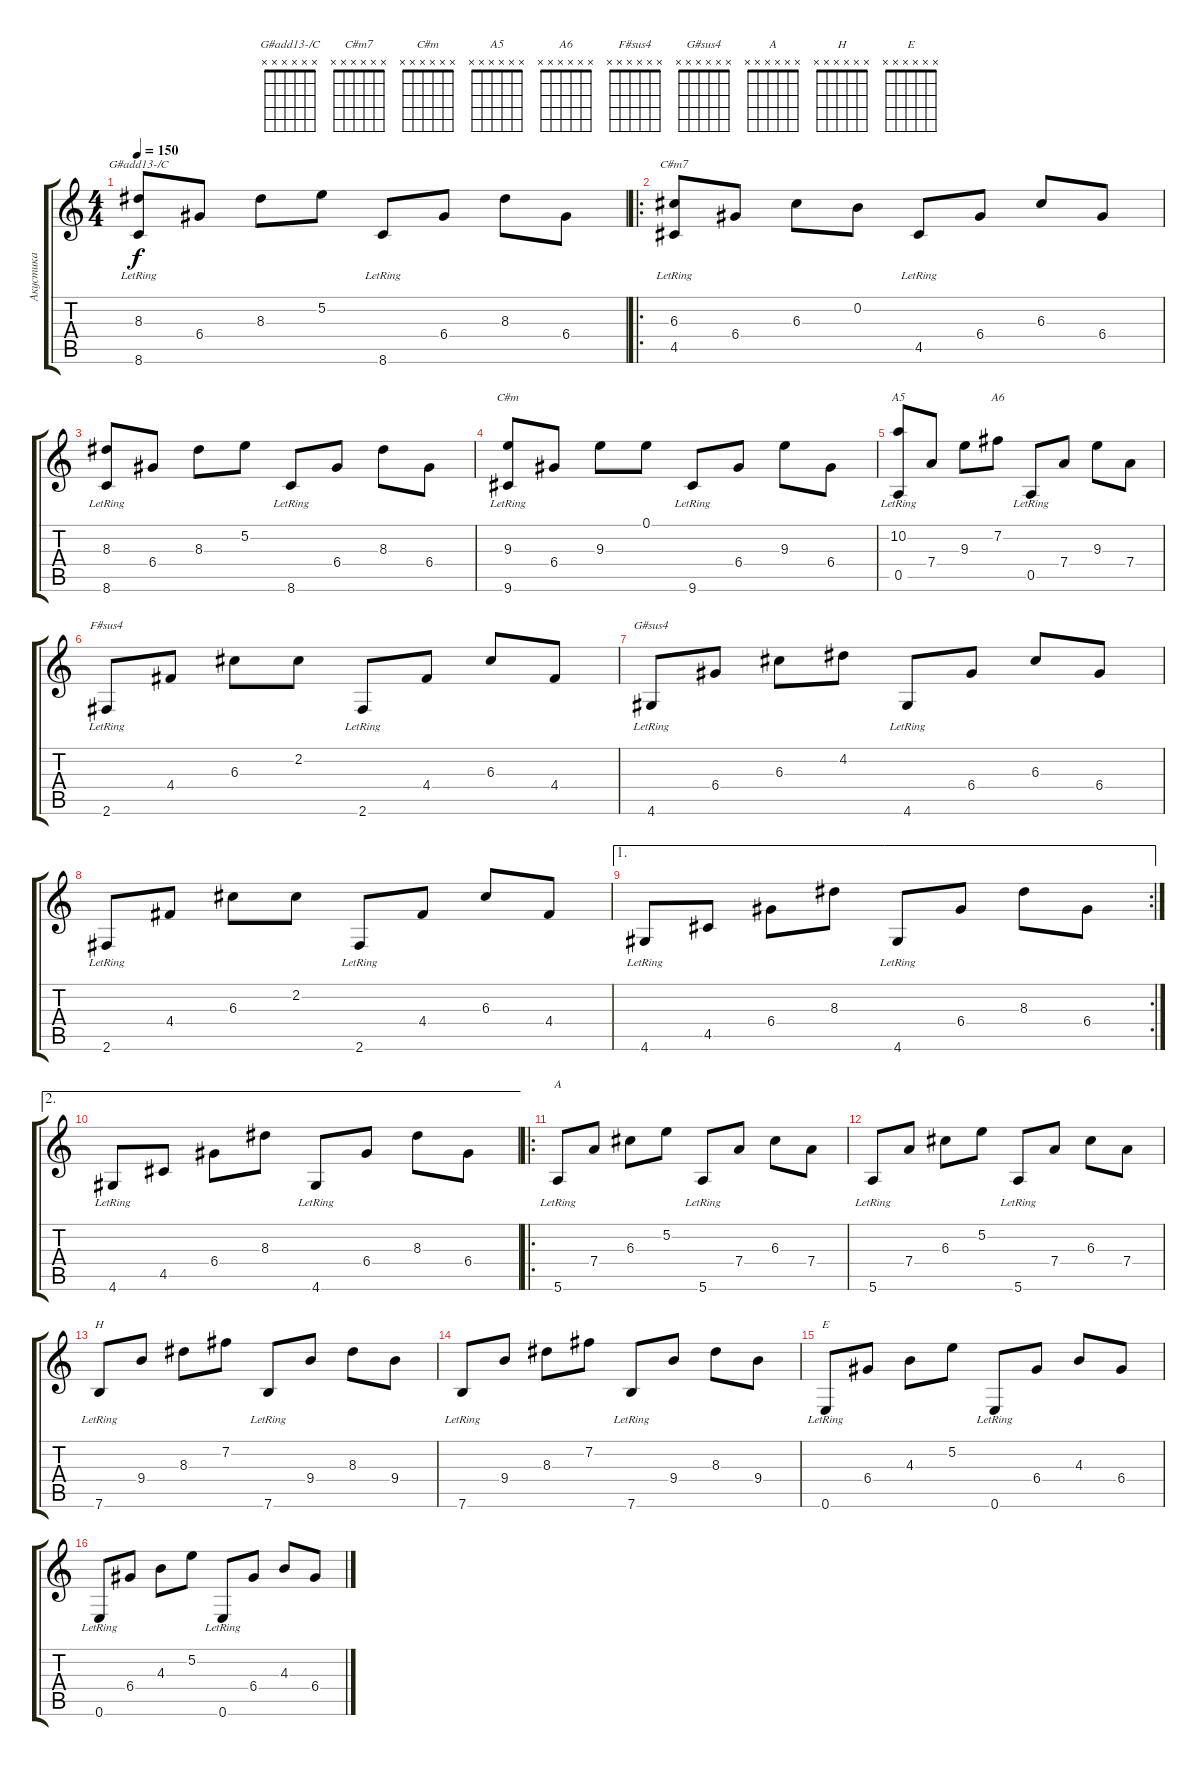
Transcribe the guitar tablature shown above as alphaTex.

\track ("Акустика" "Акустика") {instrument acousticguitarsteel}
\staff {score tabs}
\tuning (E4 B3 G3 D3 A2 E2) {hide}
\chord ("G#add13-/C" x x x x x x)
\chord ("C#m7" x x x x x x)
\chord ("C#m" x x x x x x)
\chord ("A5" x x x x x x)
\chord ("A6" x x x x x x)
\chord ("F#sus4" x x x x x x)
\chord ("G#sus4" x x x x x x)
\chord ("A" x x x x x x)
\chord ("H" x x x x x x)
\chord ("E" x x x x x x)
\ts (4 4)
\tempo 150
\clef g2
\ks c
(8.3 8.6{lr}).8{ch "G#add13-/C" dy f} 6.4.8 8.3.8 5.2.8 8.6{lr}.8 6.4.8 8.3.8 6.4.8 |
\ro
(6.3 4.5{lr}).8{ch "C#m7"} 6.4.8 6.3.8 0.2.8 4.5{lr}.8 6.4.8 6.3.8 6.4.8 |
(8.3 8.6{lr}).8 6.4.8 8.3.8 5.2.8 8.6{lr}.8 6.4.8 8.3.8 6.4.8 |
(9.3 9.6{lr}).8{ch "C#m"} 6.4.8 9.3.8 0.1.8 9.6{lr}.8 6.4.8 9.3.8 6.4.8 |
(10.2 0.5{lr}).8{ch "A5"} 7.4.8 9.3.8 7.2.8{ch "A6"} 0.5{lr}.8 7.4.8 9.3.8 7.4.8 |
2.6{lr}.8{ch "F#sus4"} 4.4.8 6.3.8 2.2.8 2.6{lr}.8 4.4.8 6.3.8 4.4.8 |
4.6{lr}.8{ch "G#sus4"} 6.4.8 6.3.8 4.2.8 4.6{lr}.8 6.4.8 6.3.8 6.4.8 |
2.6{lr}.8 4.4.8 6.3.8 2.2.8 2.6{lr}.8 4.4.8 6.3.8 4.4.8 |
\ae 1
\rc 2
4.6{lr}.8 4.5.8 6.4.8 8.3.8 4.6{lr}.8 6.4.8 8.3.8 6.4.8 |
\ae 2
4.6{lr}.8 4.5.8 6.4.8 8.3.8 4.6{lr}.8 6.4.8 8.3.8 6.4.8 |
\ro
5.6{lr}.8{ch "A"} 7.4.8 6.3.8 5.2.8 5.6{lr}.8 7.4.8 6.3.8 7.4.8 |
5.6{lr}.8 7.4.8 6.3.8 5.2.8 5.6{lr}.8 7.4.8 6.3.8 7.4.8 |
7.6{lr}.8{ch "H"} 9.4.8 8.3.8 7.2.8 7.6{lr}.8 9.4.8 8.3.8 9.4.8 |
7.6{lr}.8 9.4.8 8.3.8 7.2.8 7.6{lr}.8 9.4.8 8.3.8 9.4.8 |
0.6{lr}.8{ch "E"} 6.4.8 4.3.8 5.2.8 0.6{lr}.8 6.4.8 4.3.8 6.4.8 |
0.6{lr}.8 6.4.8 4.3.8 5.2.8 0.6{lr}.8 6.4.8 4.3.8 6.4.8
